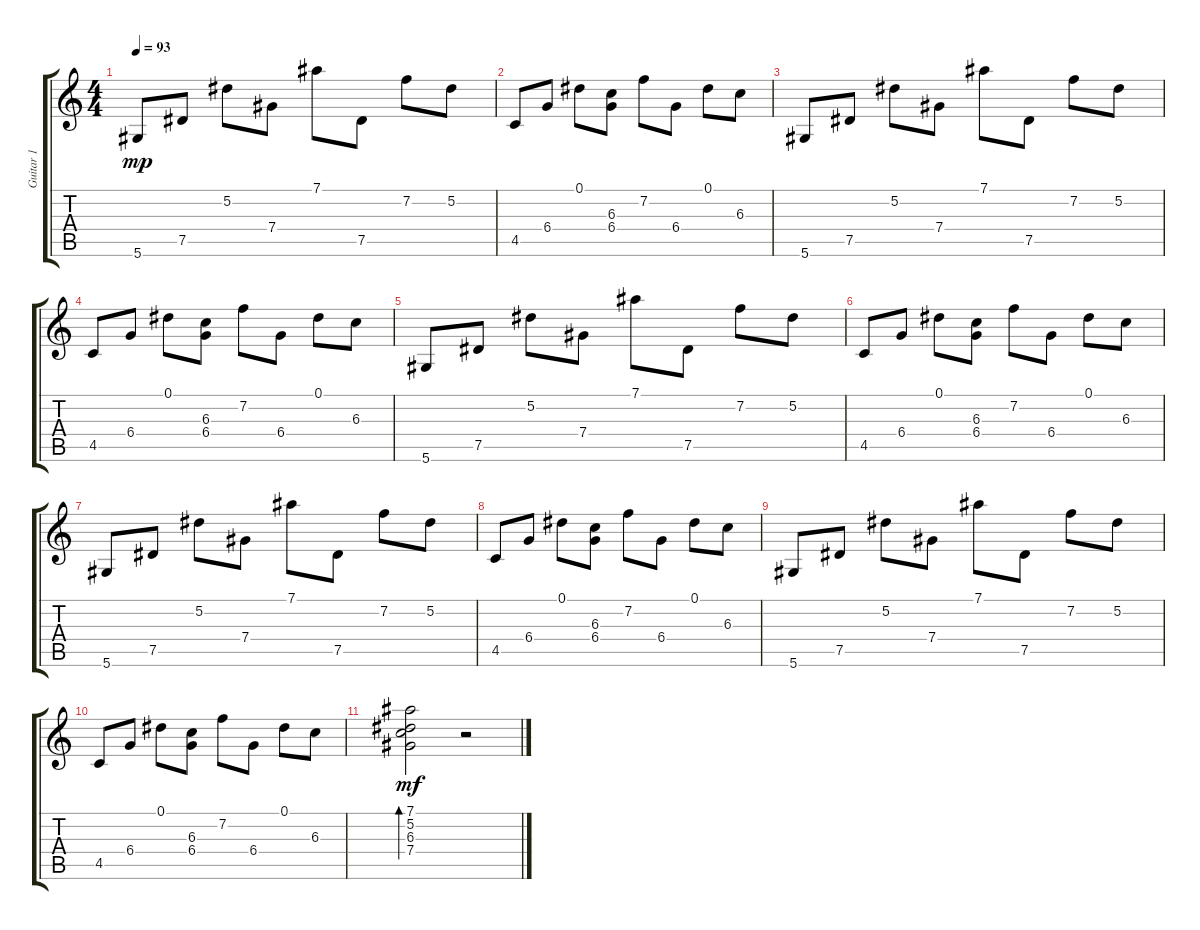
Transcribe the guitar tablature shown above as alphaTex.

\track ("Guitar 1" "Guitar 1") {instrument electricguitarclean}
\staff {score tabs}
\tuning (Eb4 Bb3 Gb3 Db3 Ab2 Eb2) {hide}
\ts (4 4)
\tempo 93
\clef g2
\ks c
5.6.8{dy mp} 7.5.8 5.2.8 7.4.8 7.1.8 7.5.8 7.2.8 5.2.8 |
4.5.8 6.4.8 0.1.8 (6.3 6.4).8 7.2.8 6.4.8 0.1.8 6.3.8 |
5.6.8 7.5.8 5.2.8 7.4.8 7.1.8 7.5.8 7.2.8 5.2.8 |
4.5.8 6.4.8 0.1.8 (6.3 6.4).8 7.2.8 6.4.8 0.1.8 6.3.8 |
5.6.8 7.5.8 5.2.8 7.4.8 7.1.8 7.5.8 7.2.8 5.2.8 |
4.5.8 6.4.8 0.1.8 (6.3 6.4).8 7.2.8 6.4.8 0.1.8 6.3.8 |
5.6.8 7.5.8 5.2.8 7.4.8 7.1.8 7.5.8 7.2.8 5.2.8 |
4.5.8 6.4.8 0.1.8 (6.3 6.4).8 7.2.8 6.4.8 0.1.8 6.3.8 |
5.6.8 7.5.8 5.2.8 7.4.8 7.1.8 7.5.8 7.2.8 5.2.8 |
4.5.8 6.4.8 0.1.8 (6.3 6.4).8 7.2.8 6.4.8 0.1.8 6.3.8 |
(7.1 5.2 6.3 7.4).2{bd 240 dy mf} r.2
